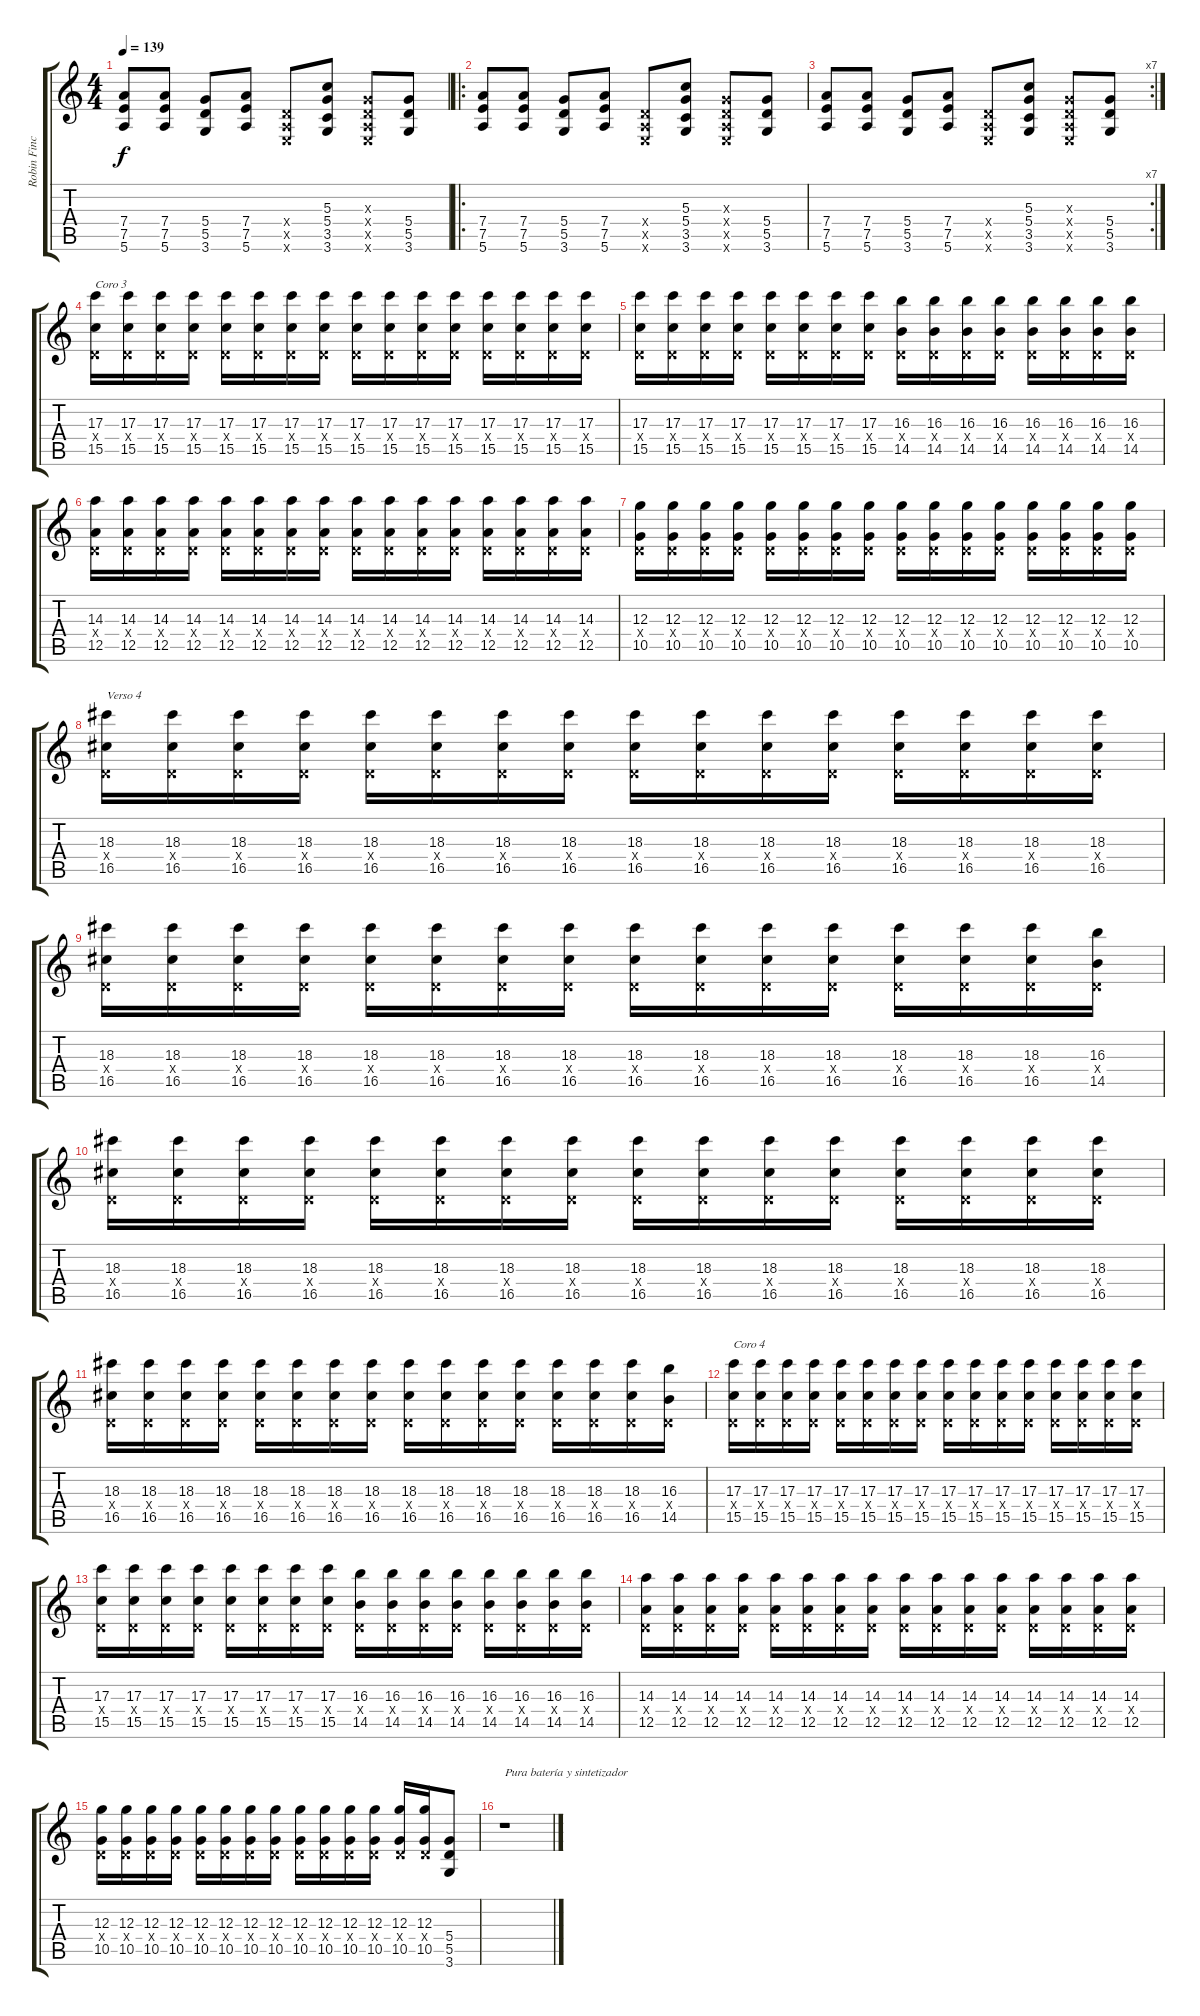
\track ("Robin Finck - Guitarra" "Robin Finc") {instrument distortionguitar}
\staff {score tabs}
\tuning (E4 B3 G3 D3 A2 E2) {hide}
\ts (4 4)
\tempo 139
\clef g2
\ks c
(7.4 7.5 5.6).8{dy f} (7.4 7.5 5.6).8 (5.4 5.5 3.6).8 (7.4 7.5 5.6).8 (0.4{x} 0.5{x} 0.6{x}).8 (5.3 5.4 3.5 3.6).8 (0.3{x} 0.4{x} 0.5{x} 0.6{x}).8 (5.4 5.5 3.6).8 |
\ro
(7.4 7.5 5.6).8 (7.4 7.5 5.6).8 (5.4 5.5 3.6).8 (7.4 7.5 5.6).8 (0.4{x} 0.5{x} 0.6{x}).8 (5.3 5.4 3.5 3.6).8 (0.3{x} 0.4{x} 0.5{x} 0.6{x}).8 (5.4 5.5 3.6).8 |
\rc 7
(7.4 7.5 5.6).8 (7.4 7.5 5.6).8 (5.4 5.5 3.6).8 (7.4 7.5 5.6).8 (0.4{x} 0.5{x} 0.6{x}).8 (5.3 5.4 3.5 3.6).8 (0.3{x} 0.4{x} 0.5{x} 0.6{x}).8 (5.4 5.5 3.6).8 |
(17.3 0.4{x} 15.5).16{txt "Coro 3"} (17.3 0.4{x} 15.5).16 (17.3 0.4{x} 15.5).16 (17.3 0.4{x} 15.5).16 (17.3 0.4{x} 15.5).16 (17.3 0.4{x} 15.5).16 (17.3 0.4{x} 15.5).16 (17.3 0.4{x} 15.5).16 (17.3 0.4{x} 15.5).16 (17.3 0.4{x} 15.5).16 (17.3 0.4{x} 15.5).16 (17.3 0.4{x} 15.5).16 (17.3 0.4{x} 15.5).16 (17.3 0.4{x} 15.5).16 (17.3 0.4{x} 15.5).16 (17.3 0.4{x} 15.5).16 |
(17.3 0.4{x} 15.5).16 (17.3 0.4{x} 15.5).16 (17.3 0.4{x} 15.5).16 (17.3 0.4{x} 15.5).16 (17.3 0.4{x} 15.5).16 (17.3 0.4{x} 15.5).16 (17.3 0.4{x} 15.5).16 (17.3 0.4{x} 15.5).16 (16.3 0.4{x} 14.5).16 (16.3 0.4{x} 14.5).16 (16.3 0.4{x} 14.5).16 (16.3 0.4{x} 14.5).16 (16.3 0.4{x} 14.5).16 (16.3 0.4{x} 14.5).16 (16.3 0.4{x} 14.5).16 (16.3 0.4{x} 14.5).16 |
(14.3 0.4{x} 12.5).16 (14.3 0.4{x} 12.5).16 (14.3 0.4{x} 12.5).16 (14.3 0.4{x} 12.5).16 (14.3 0.4{x} 12.5).16 (14.3 0.4{x} 12.5).16 (14.3 0.4{x} 12.5).16 (14.3 0.4{x} 12.5).16 (14.3 0.4{x} 12.5).16 (14.3 0.4{x} 12.5).16 (14.3 0.4{x} 12.5).16 (14.3 0.4{x} 12.5).16 (14.3 0.4{x} 12.5).16 (14.3 0.4{x} 12.5).16 (14.3 0.4{x} 12.5).16 (14.3 0.4{x} 12.5).16 |
(12.3 0.4{x} 10.5).16 (12.3 0.4{x} 10.5).16 (12.3 0.4{x} 10.5).16 (12.3 0.4{x} 10.5).16 (12.3 0.4{x} 10.5).16 (12.3 0.4{x} 10.5).16 (12.3 0.4{x} 10.5).16 (12.3 0.4{x} 10.5).16 (12.3 0.4{x} 10.5).16 (12.3 0.4{x} 10.5).16 (12.3 0.4{x} 10.5).16 (12.3 0.4{x} 10.5).16 (12.3 0.4{x} 10.5).16 (12.3 0.4{x} 10.5).16 (12.3 0.4{x} 10.5).16 (12.3 0.4{x} 10.5).16 |
(18.3 0.4{x} 16.5).16{txt "Verso 4"} (18.3 0.4{x} 16.5).16 (18.3 0.4{x} 16.5).16 (18.3 0.4{x} 16.5).16 (18.3 0.4{x} 16.5).16 (18.3 0.4{x} 16.5).16 (18.3 0.4{x} 16.5).16 (18.3 0.4{x} 16.5).16 (18.3 0.4{x} 16.5).16 (18.3 0.4{x} 16.5).16 (18.3 0.4{x} 16.5).16 (18.3 0.4{x} 16.5).16 (18.3 0.4{x} 16.5).16 (18.3 0.4{x} 16.5).16 (18.3 0.4{x} 16.5).16 (18.3 0.4{x} 16.5).16 |
(18.3 0.4{x} 16.5).16 (18.3 0.4{x} 16.5).16 (18.3 0.4{x} 16.5).16 (18.3 0.4{x} 16.5).16 (18.3 0.4{x} 16.5).16 (18.3 0.4{x} 16.5).16 (18.3 0.4{x} 16.5).16 (18.3 0.4{x} 16.5).16 (18.3 0.4{x} 16.5).16 (18.3 0.4{x} 16.5).16 (18.3 0.4{x} 16.5).16 (18.3 0.4{x} 16.5).16 (18.3 0.4{x} 16.5).16 (18.3 0.4{x} 16.5).16 (18.3 0.4{x} 16.5).16 (16.3 0.4{x} 14.5).16 |
(18.3 0.4{x} 16.5).16 (18.3 0.4{x} 16.5).16 (18.3 0.4{x} 16.5).16 (18.3 0.4{x} 16.5).16 (18.3 0.4{x} 16.5).16 (18.3 0.4{x} 16.5).16 (18.3 0.4{x} 16.5).16 (18.3 0.4{x} 16.5).16 (18.3 0.4{x} 16.5).16 (18.3 0.4{x} 16.5).16 (18.3 0.4{x} 16.5).16 (18.3 0.4{x} 16.5).16 (18.3 0.4{x} 16.5).16 (18.3 0.4{x} 16.5).16 (18.3 0.4{x} 16.5).16 (18.3 0.4{x} 16.5).16 |
(18.3 0.4{x} 16.5).16 (18.3 0.4{x} 16.5).16 (18.3 0.4{x} 16.5).16 (18.3 0.4{x} 16.5).16 (18.3 0.4{x} 16.5).16 (18.3 0.4{x} 16.5).16 (18.3 0.4{x} 16.5).16 (18.3 0.4{x} 16.5).16 (18.3 0.4{x} 16.5).16 (18.3 0.4{x} 16.5).16 (18.3 0.4{x} 16.5).16 (18.3 0.4{x} 16.5).16 (18.3 0.4{x} 16.5).16 (18.3 0.4{x} 16.5).16 (18.3 0.4{x} 16.5).16 (16.3 0.4{x} 14.5).16 |
(17.3 0.4{x} 15.5).16{txt "Coro 4"} (17.3 0.4{x} 15.5).16 (17.3 0.4{x} 15.5).16 (17.3 0.4{x} 15.5).16 (17.3 0.4{x} 15.5).16 (17.3 0.4{x} 15.5).16 (17.3 0.4{x} 15.5).16 (17.3 0.4{x} 15.5).16 (17.3 0.4{x} 15.5).16 (17.3 0.4{x} 15.5).16 (17.3 0.4{x} 15.5).16 (17.3 0.4{x} 15.5).16 (17.3 0.4{x} 15.5).16 (17.3 0.4{x} 15.5).16 (17.3 0.4{x} 15.5).16 (17.3 0.4{x} 15.5).16 |
(17.3 0.4{x} 15.5).16 (17.3 0.4{x} 15.5).16 (17.3 0.4{x} 15.5).16 (17.3 0.4{x} 15.5).16 (17.3 0.4{x} 15.5).16 (17.3 0.4{x} 15.5).16 (17.3 0.4{x} 15.5).16 (17.3 0.4{x} 15.5).16 (16.3 0.4{x} 14.5).16 (16.3 0.4{x} 14.5).16 (16.3 0.4{x} 14.5).16 (16.3 0.4{x} 14.5).16 (16.3 0.4{x} 14.5).16 (16.3 0.4{x} 14.5).16 (16.3 0.4{x} 14.5).16 (16.3 0.4{x} 14.5).16 |
(14.3 0.4{x} 12.5).16 (14.3 0.4{x} 12.5).16 (14.3 0.4{x} 12.5).16 (14.3 0.4{x} 12.5).16 (14.3 0.4{x} 12.5).16 (14.3 0.4{x} 12.5).16 (14.3 0.4{x} 12.5).16 (14.3 0.4{x} 12.5).16 (14.3 0.4{x} 12.5).16 (14.3 0.4{x} 12.5).16 (14.3 0.4{x} 12.5).16 (14.3 0.4{x} 12.5).16 (14.3 0.4{x} 12.5).16 (14.3 0.4{x} 12.5).16 (14.3 0.4{x} 12.5).16 (14.3 0.4{x} 12.5).16 |
(12.3 0.4{x} 10.5).16 (12.3 0.4{x} 10.5).16 (12.3 0.4{x} 10.5).16 (12.3 0.4{x} 10.5).16 (12.3 0.4{x} 10.5).16 (12.3 0.4{x} 10.5).16 (12.3 0.4{x} 10.5).16 (12.3 0.4{x} 10.5).16 (12.3 0.4{x} 10.5).16 (12.3 0.4{x} 10.5).16 (12.3 0.4{x} 10.5).16 (12.3 0.4{x} 10.5).16 (12.3 0.4{x} 10.5).16 (12.3 0.4{x} 10.5).16 (5.4 5.5 3.6).8 |
r.1{txt "Pura batería y sintetizador"}
